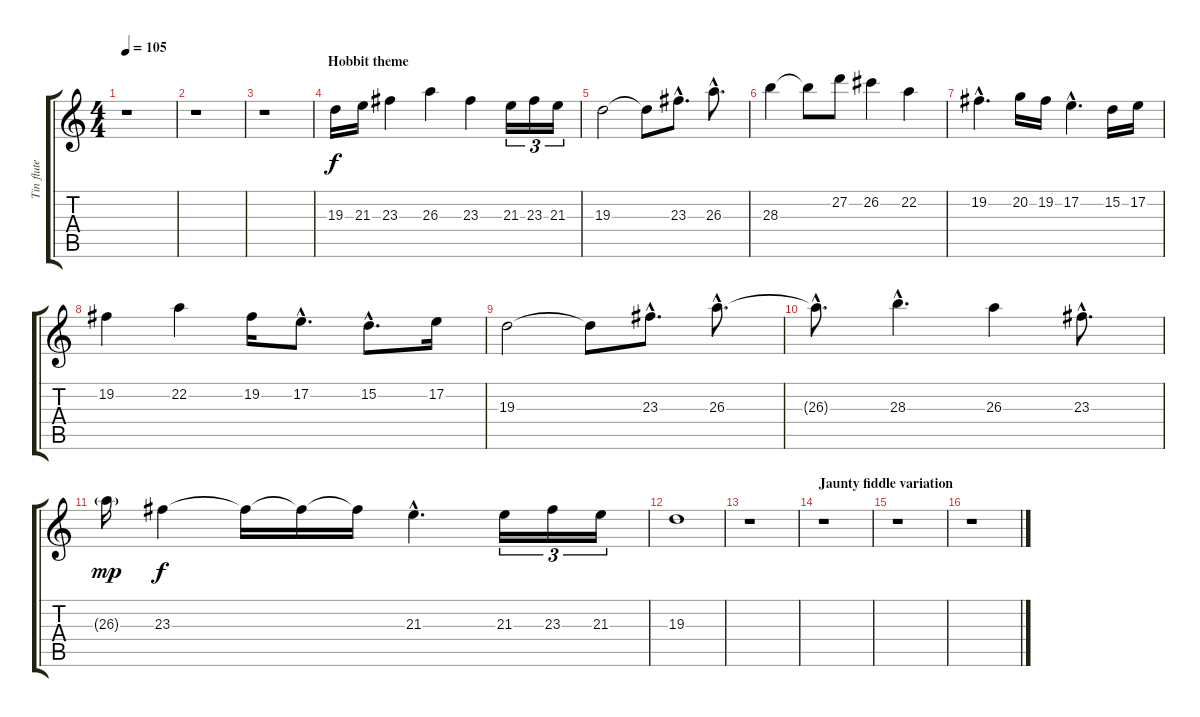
\track ("Tin flute" "Tin flute") {instrument piccolo}
\staff {score tabs}
\tuning (E4 B3 G3 D3 A2 E2) {hide}
\ts (4 4)
\tempo 105
\clef g2
\ks c
r.1{dy f instrument piccolo} |
r.1 |
r.1 |
\section ("" "Hobbit theme")
19.3.16 21.3.16 23.3.4 26.3.4 23.3.4 21.3.16{tu (3 2)} 23.3.16{tu (3 2)} 21.3.16{tu (3 2)} |
19.3.2 19.3{t}.8 23.3{hac}.8{d} 26.3{hac}.8{d} |
28.3.4 28.3{t}.8 27.2.8 26.2.4 22.2.4 |
19.2{hac}.4{d} 20.2.16 19.2.16 17.2{hac}.4{d} 15.2.16 17.2.16 |
19.2.4 22.2.4 19.2.16 17.2{hac}.8{d} 15.2{hac}.8{d} 17.2.16 |
19.3.2 19.3{t}.8 23.3{hac}.8{d} 26.3{hac}.8{d} |
26.3{hac t}.8{d} 28.3{hac}.4{d} 26.3.4 23.3{hac}.8{d} |
26.3{g}.16{dy mp} 23.3.4{dy f} 23.3{t}.16 23.3{t}.16 23.3{t}.16 21.3{hac}.4{d} 21.3.16{tu (3 2)} 23.3.16{tu (3 2)} 21.3.16{tu (3 2)} |
19.3.1 |
r.1 |
\section ("" "Jaunty fiddle variation")
r.1 |
r.1 |
r.1
